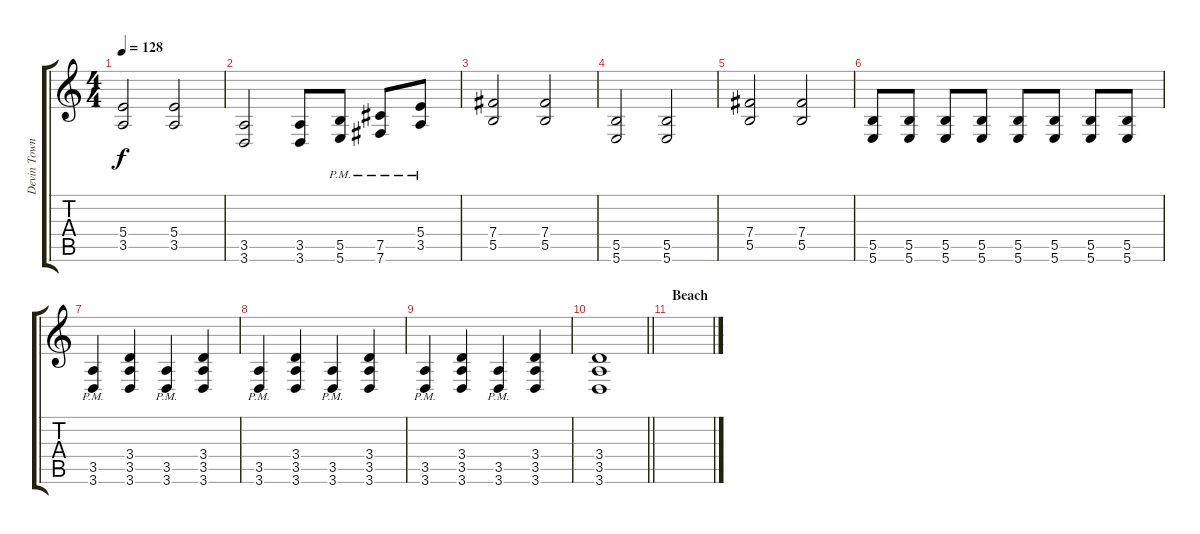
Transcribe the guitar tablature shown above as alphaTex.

\track ("Devin Townsend" "Devin Town") {instrument distortionguitar}
\staff {score tabs}
\tuning (Eb4 B3 Gb3 B2 Gb2 B1) {hide}
\ts (4 4)
\tempo 128
\clef g2
\ks c
(5.4 3.5).2{dy f} (5.4 3.5).2 |
(3.5 3.6).2 (3.5 3.6).8 (5.5{pm} 5.6{pm}).8 (7.5{pm} 7.6{pm}).8 (5.4{pm} 3.5{pm}).8 |
(7.4 5.5).2 (7.4 5.5).2 |
(5.5 5.6).2 (5.5 5.6).2 |
(7.4 5.5).2 (7.4 5.5).2 |
(5.5 5.6).8 (5.5 5.6).8 (5.5 5.6).8 (5.5 5.6).8 (5.5 5.6).8 (5.5 5.6).8 (5.5 5.6).8 (5.5 5.6).8 |
(3.5{pm} 3.6{pm}).4 (3.4 3.5 3.6).4 (3.5{pm} 3.6{pm}).4 (3.4 3.5 3.6).4 |
(3.5{pm} 3.6{pm}).4 (3.4 3.5 3.6).4 (3.5{pm} 3.6{pm}).4 (3.4 3.5 3.6).4 |
(3.5{pm} 3.6{pm}).4 (3.4 3.5 3.6).4 (3.5{pm} 3.6{pm}).4 (3.4 3.5 3.6).4 |
\barLineRight lightlight
(3.4 3.5 3.6).1 |
\section ("" "Beach")
